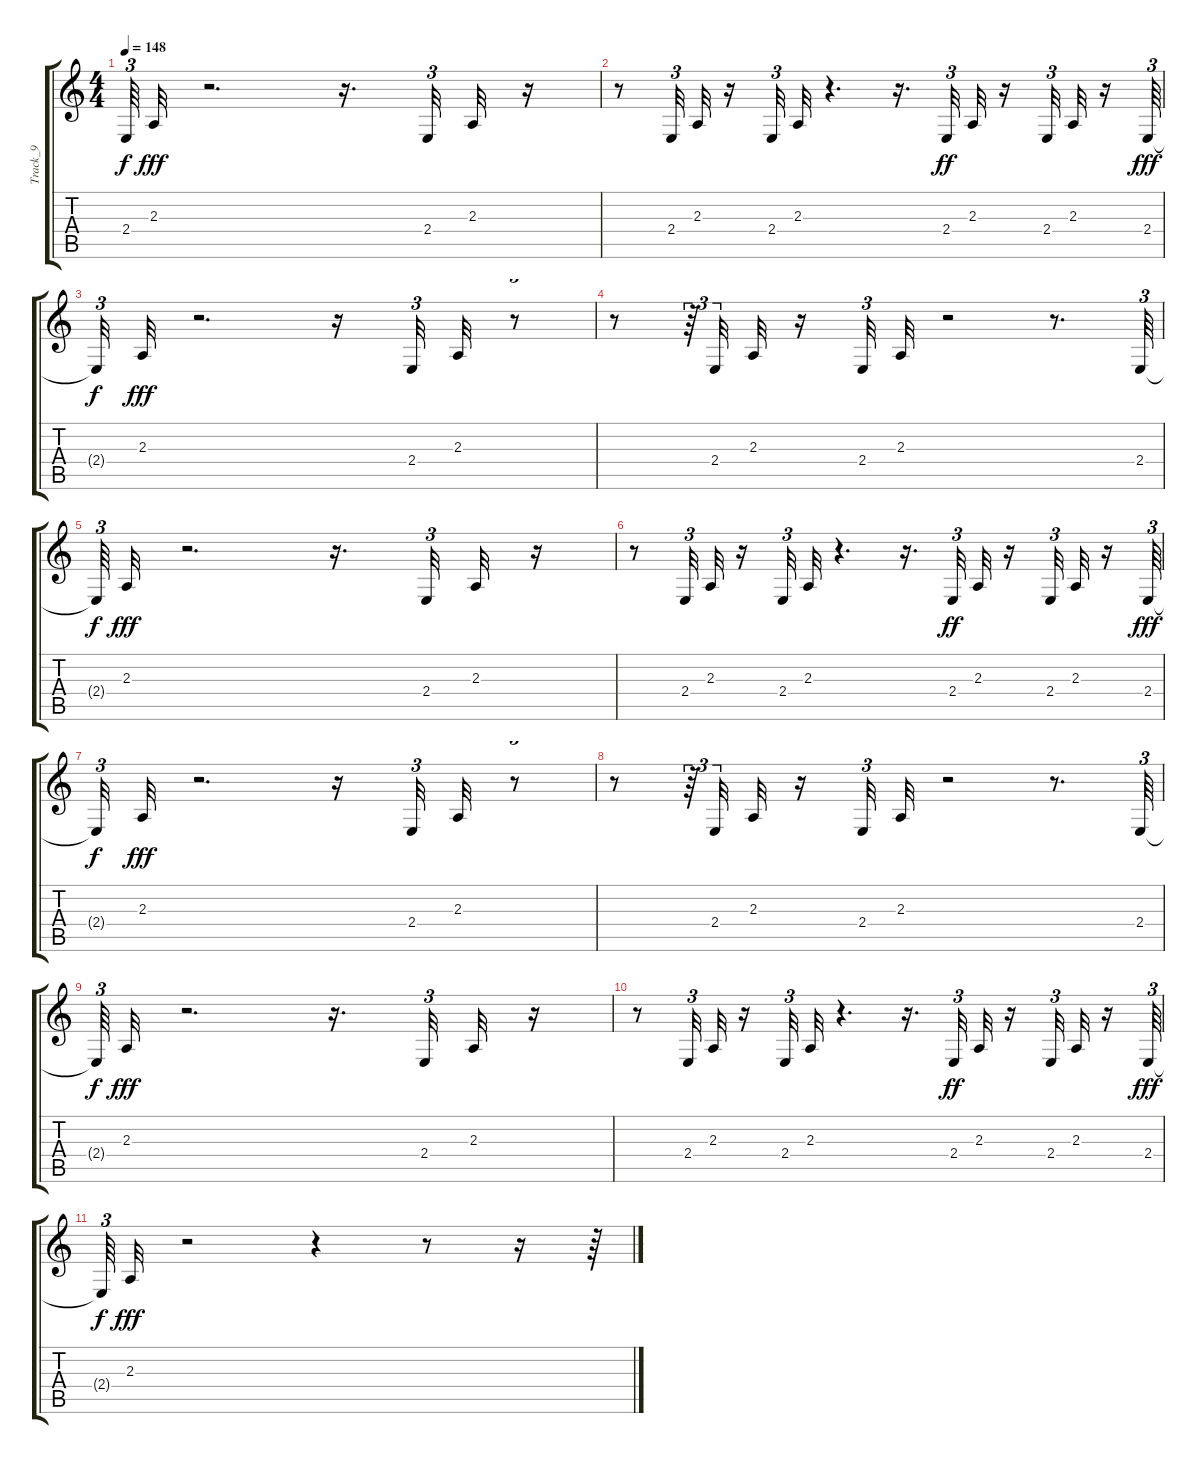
\track ("Track_9" "Track_9") {instrument taikodrum}
\staff {score tabs}
\tuning (E4 B3 G3 D3 A2 E2) {hide}
\ts (4 4)
\tempo 148
\clef g2
\ks c
2.4{t}.64{tu (3 2) dy f} 2.3.32{dy fff} r.2{d} r.16{d} 2.4.32{tu (3 2)} 2.3.32 r.16 |
r.8 2.4.32{tu (3 2)} 2.3.32 r.16 2.4.32{tu (3 2)} 2.3.32 r.4{d} r.16{d} 2.4.32{tu (3 2) dy ff} 2.3.32 r.16 2.4.32{tu (3 2)} 2.3.32 r.16 2.4.64{tu (3 2) dy fff} |
2.4{t}.32{tu (3 2) dy f} 2.3.32{dy fff} r.2{d} r.16 2.4.32{tu (3 2)} 2.3.32 r.8{tu (3 2)} |
r.8 r.64{tu (3 2)} 2.4.32{tu (3 2)} 2.3.32 r.16 2.4.32{tu (3 2)} 2.3.32 r.2 r.8{d} 2.4.64{tu (3 2)} |
2.4{t}.64{tu (3 2) dy f} 2.3.32{dy fff} r.2{d} r.16{d} 2.4.32{tu (3 2)} 2.3.32 r.16 |
r.8 2.4.32{tu (3 2)} 2.3.32 r.16 2.4.32{tu (3 2)} 2.3.32 r.4{d} r.16{d} 2.4.32{tu (3 2) dy ff} 2.3.32 r.16 2.4.32{tu (3 2)} 2.3.32 r.16 2.4.64{tu (3 2) dy fff} |
2.4{t}.32{tu (3 2) dy f} 2.3.32{dy fff} r.2{d} r.16 2.4.32{tu (3 2)} 2.3.32 r.8{tu (3 2)} |
r.8 r.64{tu (3 2)} 2.4.32{tu (3 2)} 2.3.32 r.16 2.4.32{tu (3 2)} 2.3.32 r.2 r.8{d} 2.4.64{tu (3 2)} |
2.4{t}.64{tu (3 2) dy f} 2.3.32{dy fff} r.2{d} r.16{d} 2.4.32{tu (3 2)} 2.3.32 r.16 |
r.8 2.4.32{tu (3 2)} 2.3.32 r.16 2.4.32{tu (3 2)} 2.3.32 r.4{d} r.16{d} 2.4.32{tu (3 2) dy ff} 2.3.32 r.16 2.4.32{tu (3 2)} 2.3.32 r.16 2.4.64{tu (3 2) dy fff} |
2.4{t}.64{tu (3 2) dy f} 2.3.32{dy fff} r.2 r.4 r.8 r.16 r.64
